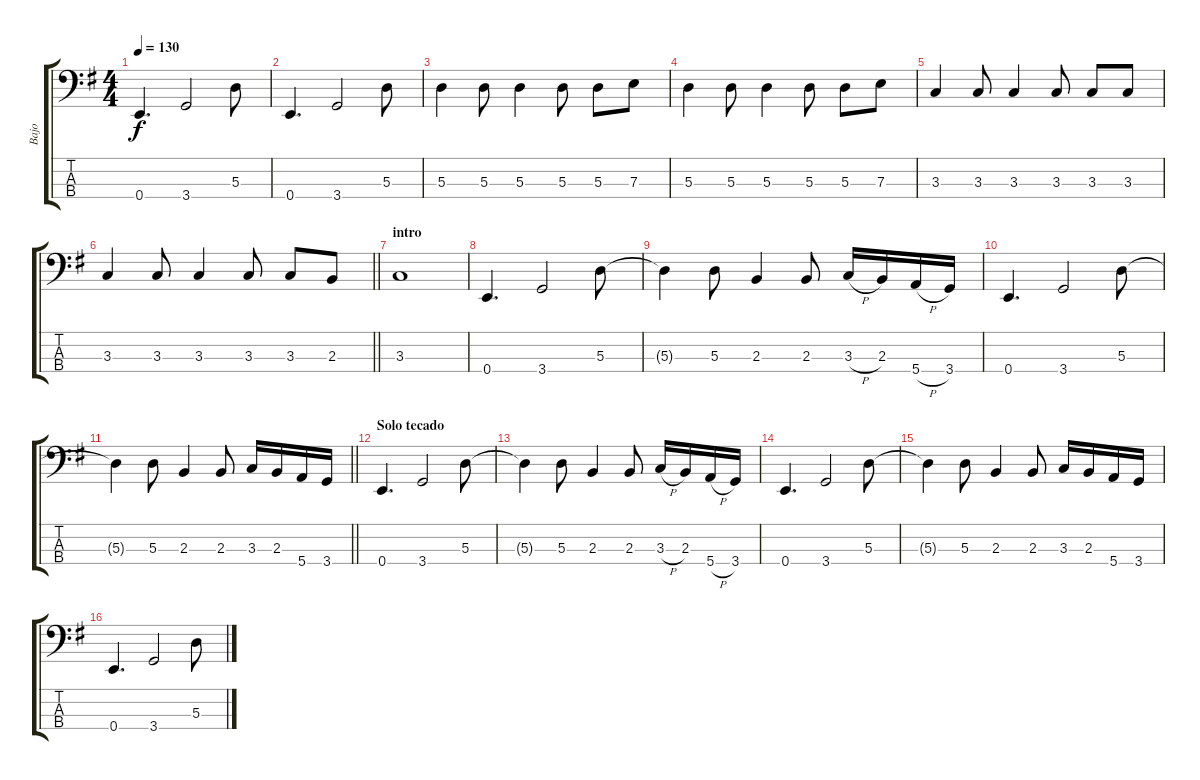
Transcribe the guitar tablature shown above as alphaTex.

\track ("Bajo" "Bajo") {instrument electricbassfinger}
\staff {score tabs}
\tuning (G2 D2 A1 E1) {hide}
\ts (4 4)
\tempo 130
\clef f4
\ks g
0.4.4{d dy f} 3.4.2 5.3.8 |
0.4.4{d} 3.4.2 5.3.8 |
5.3.4 5.3.8 5.3.4 5.3.8 5.3.8 7.3.8 |
5.3.4 5.3.8 5.3.4 5.3.8 5.3.8 7.3.8 |
3.3.4 3.3.8 3.3.4 3.3.8 3.3.8 3.3.8 |
\barLineRight lightlight
3.3.4 3.3.8 3.3.4 3.3.8 3.3.8 2.3.8 |
\section ("" "intro")
3.3.1 |
0.4.4{d} 3.4.2 5.3.8 |
5.3{t}.4 5.3.8 2.3.4 2.3.8 3.3{h}.16 2.3.16 5.4{h}.16 3.4.16 |
0.4.4{d} 3.4.2 5.3.8 |
\barLineRight lightlight
5.3{t}.4 5.3.8 2.3.4 2.3.8 3.3.16 2.3.16 5.4.16 3.4.16 |
\section ("" "Solo tecado")
0.4.4{d} 3.4.2 5.3.8 |
5.3{t}.4 5.3.8 2.3.4 2.3.8 3.3{h}.16 2.3.16 5.4{h}.16 3.4.16 |
0.4.4{d} 3.4.2 5.3.8 |
5.3{t}.4 5.3.8 2.3.4 2.3.8 3.3.16 2.3.16 5.4.16 3.4.16 |
0.4.4{d} 3.4.2 5.3.8
